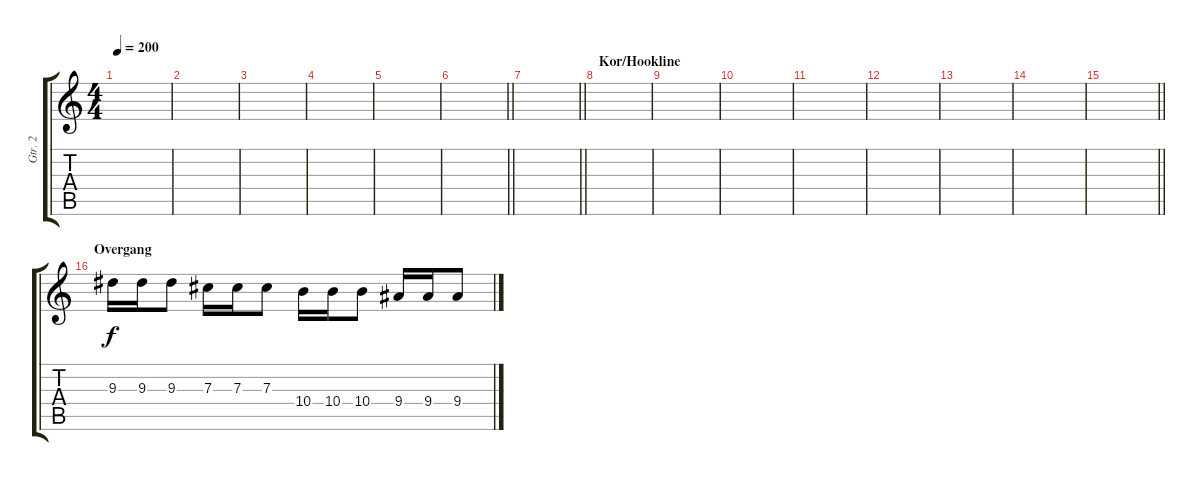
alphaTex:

\track ("Gtr. 2" "Gtr. 2") {instrument distortionguitar}
\staff {score tabs}
\tuning (Eb4 Bb3 Gb3 Db3 Ab2 Eb2) {hide}
\ts (4 4)
\tempo 200
\clef g2
\ks c
|
|
|
|
|
\barLineRight lightlight
|
\barLineRight lightlight
|
\section ("" "Kor/Hookline")
|
|
|
|
|
|
|
\barLineRight lightlight
|
\section ("" "Overgang")
9.3.16 9.3.16 9.3.8 7.3.16 7.3.16 7.3.8 10.4.16 10.4.16 10.4.8 9.4.16 9.4.16 9.4.8
